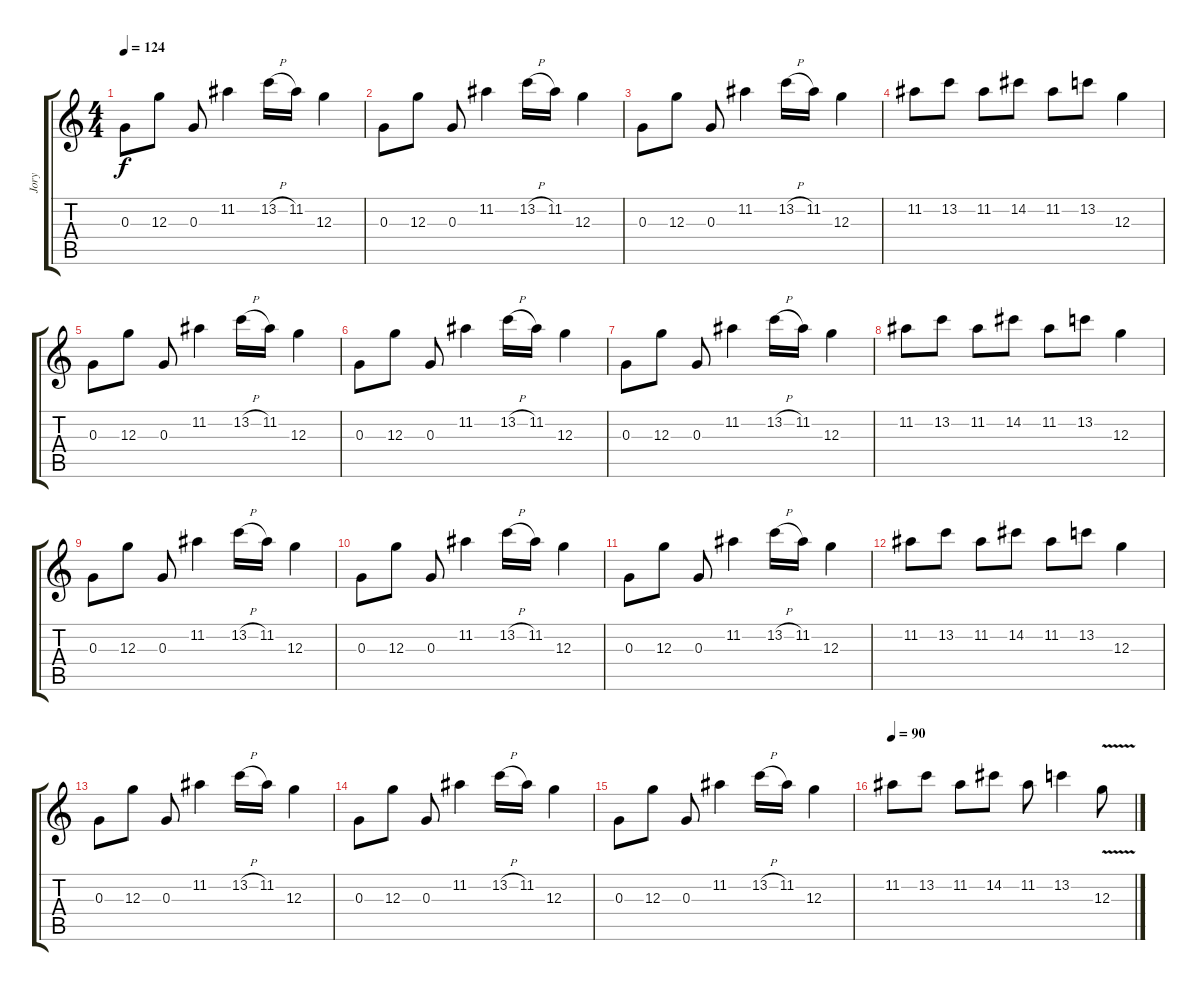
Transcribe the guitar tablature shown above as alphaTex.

\track ("Jory" "Jory") {instrument distortionguitar}
\staff {score tabs}
\tuning (E4 B3 G3 D3 A2 E2) {hide}
\ts (4 4)
\tempo 124
\clef g2
\ks c
0.3.8{dy f} 12.3.8 0.3.8 11.2.4 13.2{h}.16 11.2.16 12.3.4 |
0.3.8 12.3.8 0.3.8 11.2.4 13.2{h}.16 11.2.16 12.3.4 |
0.3.8 12.3.8 0.3.8 11.2.4 13.2{h}.16 11.2.16 12.3.4 |
11.2.8 13.2.8 11.2.8 14.2.8 11.2.8 13.2.8 12.3.4 |
0.3.8 12.3.8 0.3.8 11.2.4 13.2{h}.16 11.2.16 12.3.4 |
0.3.8 12.3.8 0.3.8 11.2.4 13.2{h}.16 11.2.16 12.3.4 |
0.3.8 12.3.8 0.3.8 11.2.4 13.2{h}.16 11.2.16 12.3.4 |
11.2.8 13.2.8 11.2.8 14.2.8 11.2.8 13.2.8 12.3.4 |
0.3.8 12.3.8 0.3.8 11.2.4 13.2{h}.16 11.2.16 12.3.4 |
0.3.8 12.3.8 0.3.8 11.2.4 13.2{h}.16 11.2.16 12.3.4 |
0.3.8 12.3.8 0.3.8 11.2.4 13.2{h}.16 11.2.16 12.3.4 |
11.2.8 13.2.8 11.2.8 14.2.8 11.2.8 13.2.8 12.3.4 |
0.3.8 12.3.8 0.3.8 11.2.4 13.2{h}.16 11.2.16 12.3.4 |
0.3.8 12.3.8 0.3.8 11.2.4 13.2{h}.16 11.2.16 12.3.4 |
0.3.8 12.3.8 0.3.8 11.2.4 13.2{h}.16 11.2.16 12.3.4 |
\tempo 90
11.2.8 13.2.8 11.2.8 14.2.8 11.2.8 13.2.4 12.3{v}.8
